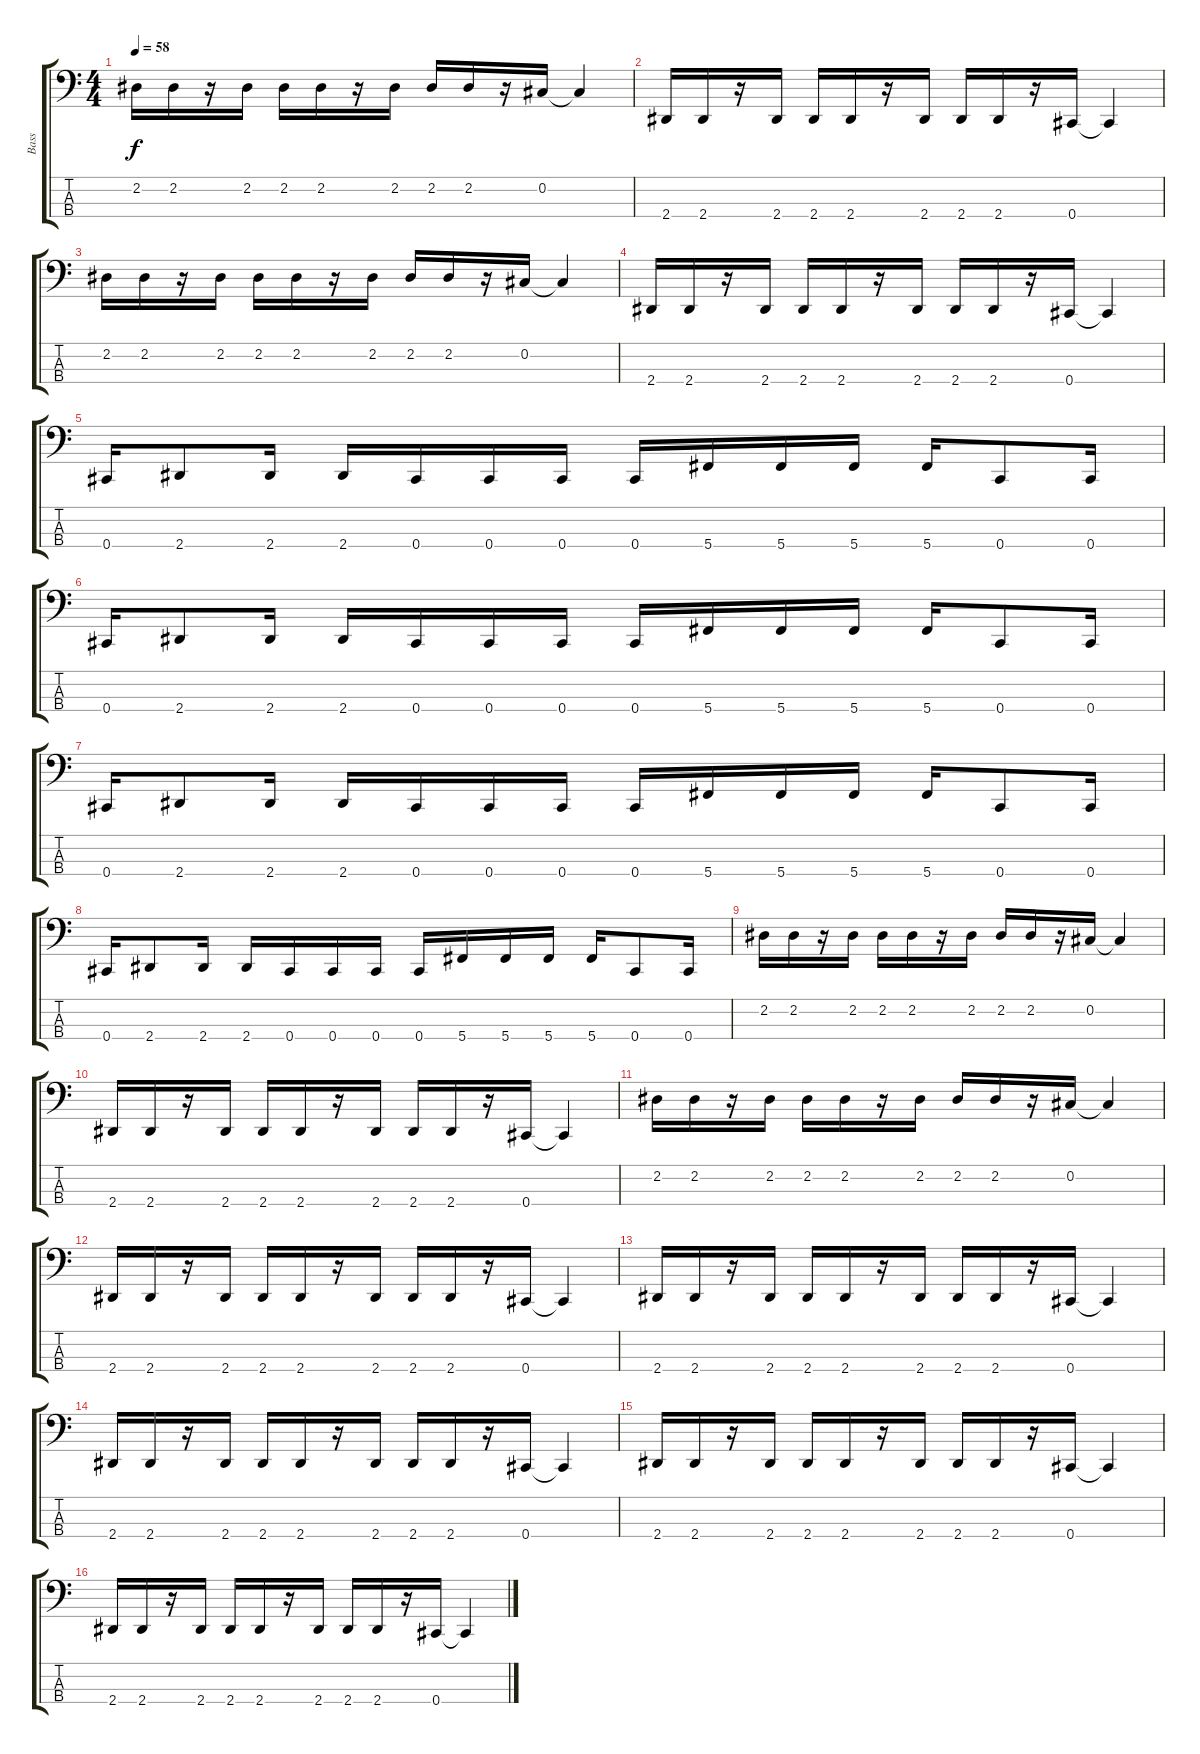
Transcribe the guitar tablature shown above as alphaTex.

\track ("Bass" "Bass") {instrument electricbassfinger}
\staff {score tabs}
\tuning (Gb2 Db2 Ab1 Db1) {hide}
\ts (4 4)
\tempo 58
\clef f4
\ks c
2.2.16{dy f instrument electricbassfinger} 2.2.16 r.16 2.2.16 2.2.16 2.2.16 r.16 2.2.16 2.2.16 2.2.16 r.16 0.2.16 0.2{t}.4 |
2.4.16 2.4.16 r.16 2.4.16 2.4.16 2.4.16 r.16 2.4.16 2.4.16 2.4.16 r.16 0.4.16 0.4{t}.4 |
2.2.16 2.2.16 r.16 2.2.16 2.2.16 2.2.16 r.16 2.2.16 2.2.16 2.2.16 r.16 0.2.16 0.2{t}.4 |
2.4.16 2.4.16 r.16 2.4.16 2.4.16 2.4.16 r.16 2.4.16 2.4.16 2.4.16 r.16 0.4.16 0.4{t}.4 |
0.4.16 2.4.8 2.4.16 2.4.16 0.4.16 0.4.16 0.4.16 0.4.16 5.4.16 5.4.16 5.4.16 5.4.16 0.4.8 0.4.16 |
0.4.16 2.4.8 2.4.16 2.4.16 0.4.16 0.4.16 0.4.16 0.4.16 5.4.16 5.4.16 5.4.16 5.4.16 0.4.8 0.4.16 |
0.4.16 2.4.8 2.4.16 2.4.16 0.4.16 0.4.16 0.4.16 0.4.16 5.4.16 5.4.16 5.4.16 5.4.16 0.4.8 0.4.16 |
0.4.16 2.4.8 2.4.16 2.4.16 0.4.16 0.4.16 0.4.16 0.4.16 5.4.16 5.4.16 5.4.16 5.4.16 0.4.8 0.4.16 |
2.2.16 2.2.16 r.16 2.2.16 2.2.16 2.2.16 r.16 2.2.16 2.2.16 2.2.16 r.16 0.2.16 0.2{t}.4 |
2.4.16 2.4.16 r.16 2.4.16 2.4.16 2.4.16 r.16 2.4.16 2.4.16 2.4.16 r.16 0.4.16 0.4{t}.4 |
2.2.16 2.2.16 r.16 2.2.16 2.2.16 2.2.16 r.16 2.2.16 2.2.16 2.2.16 r.16 0.2.16 0.2{t}.4 |
2.4.16 2.4.16 r.16 2.4.16 2.4.16 2.4.16 r.16 2.4.16 2.4.16 2.4.16 r.16 0.4.16 0.4{t}.4 |
2.4.16 2.4.16 r.16 2.4.16 2.4.16 2.4.16 r.16 2.4.16 2.4.16 2.4.16 r.16 0.4.16 0.4{t}.4 |
2.4.16 2.4.16 r.16 2.4.16 2.4.16 2.4.16 r.16 2.4.16 2.4.16 2.4.16 r.16 0.4.16 0.4{t}.4 |
2.4.16 2.4.16 r.16 2.4.16 2.4.16 2.4.16 r.16 2.4.16 2.4.16 2.4.16 r.16 0.4.16 0.4{t}.4 |
2.4.16 2.4.16 r.16 2.4.16 2.4.16 2.4.16 r.16 2.4.16 2.4.16 2.4.16 r.16 0.4.16 0.4{t}.4
